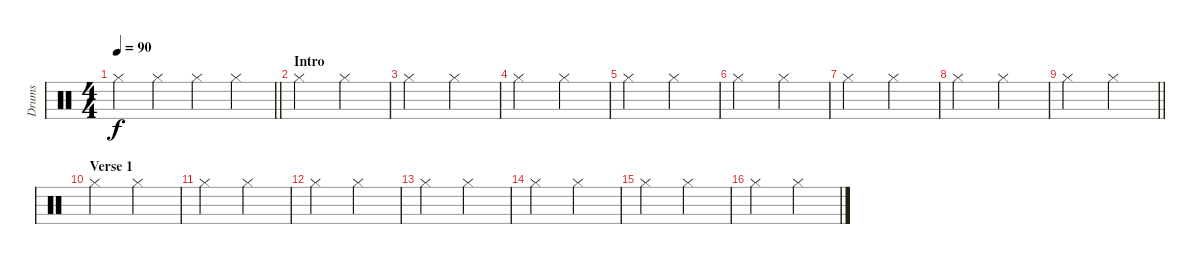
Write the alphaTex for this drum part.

\track ("Drums" "Drums") {instrument percussion}
\staff {score}
\articulation defaults
\ts (4 4)
\tempo 90
\clef neutral
\barLineRight lightlight
\ks c "Hi-Hat (closed)".4{dy f volume 11} "Hi-Hat (closed)".4 "Hi-Hat (closed)".4 "Hi-Hat (closed)".4
|
\section ("" "Intro")
"Hi-Hat (closed)".2 "Hi-Hat (closed)".2 |
"Hi-Hat (closed)".2 "Hi-Hat (closed)".2 |
"Hi-Hat (closed)".2 "Hi-Hat (closed)".2 |
"Hi-Hat (closed)".2 "Hi-Hat (closed)".2 |
"Hi-Hat (closed)".2 "Hi-Hat (closed)".2 |
"Hi-Hat (closed)".2 "Hi-Hat (closed)".2 |
"Hi-Hat (closed)".2 "Hi-Hat (closed)".2 |
\barLineRight lightlight "Hi-Hat (closed)".2 "Hi-Hat (closed)".2
|
\section ("" "Verse 1")
"Hi-Hat (closed)".2 "Hi-Hat (closed)".2 |
"Hi-Hat (closed)".2 "Hi-Hat (closed)".2 |
"Hi-Hat (closed)".2 "Hi-Hat (closed)".2 |
"Hi-Hat (closed)".2 "Hi-Hat (closed)".2 |
"Hi-Hat (closed)".2 "Hi-Hat (closed)".2 |
"Hi-Hat (closed)".2 "Hi-Hat (closed)".2 |
"Hi-Hat (closed)".2 "Hi-Hat (closed)".2
